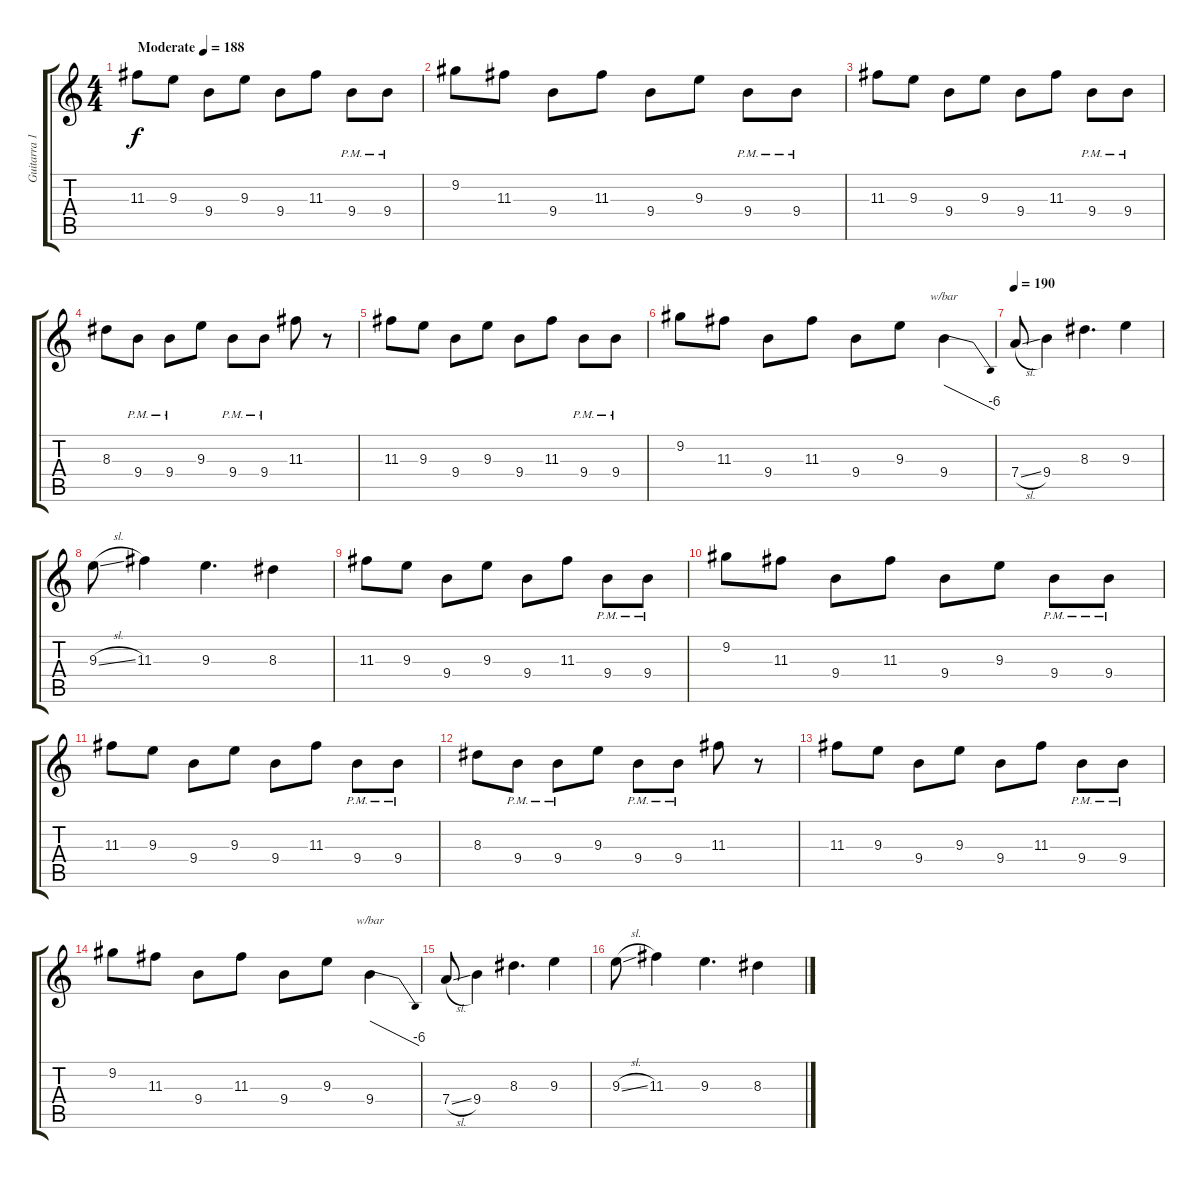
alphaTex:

\track ("Guitarra 1" "Guitarra 1") {instrument overdrivenguitar}
\staff {score tabs}
\tuning (E4 B3 G3 D3 A2 E2) {hide}
\ts (4 4)
\tempo (188 "Moderate")
\clef g2
\ks c
11.3.8{dy f instrument overdrivenguitar} 9.3.8 9.4.8 9.3.8 9.4.8 11.3.8 9.4{pm}.8 9.4{pm}.8 |
9.2.8 11.3.8 9.4.8 11.3.8 9.4.8 9.3.8 9.4{pm}.8 9.4{pm}.8 |
11.3.8 9.3.8 9.4.8 9.3.8 9.4.8 11.3.8 9.4{pm}.8 9.4{pm}.8 |
8.3.8 9.4{pm}.8 9.4{pm}.8 9.3.8 9.4{pm}.8 9.4{pm}.8 11.3.8 r.8 |
11.3.8 9.3.8 9.4.8 9.3.8 9.4.8 11.3.8 9.4{pm}.8 9.4{pm}.8 |
9.2.8 11.3.8 9.4.8 11.3.8 9.4.8 9.3.8 9.4.4{tbe (dive default 0 0 60 -24)} |
\tempo 190
7.4{sl}.8 9.4.4 8.3.4{d} 9.3.4 |
9.3{sl}.8 11.3.4 9.3.4{d} 8.3.4 |
11.3.8 9.3.8 9.4.8 9.3.8 9.4.8 11.3.8 9.4{pm}.8 9.4{pm}.8 |
9.2.8 11.3.8 9.4.8 11.3.8 9.4.8 9.3.8 9.4{pm}.8 9.4{pm}.8 |
11.3.8 9.3.8 9.4.8 9.3.8 9.4.8 11.3.8 9.4{pm}.8 9.4{pm}.8 |
8.3.8 9.4{pm}.8 9.4{pm}.8 9.3.8 9.4{pm}.8 9.4{pm}.8 11.3.8 r.8 |
11.3.8 9.3.8 9.4.8 9.3.8 9.4.8 11.3.8 9.4{pm}.8 9.4{pm}.8 |
9.2.8 11.3.8 9.4.8 11.3.8 9.4.8 9.3.8 9.4.4{tbe (dive default 0 0 60 -24)} |
7.4{sl}.8 9.4.4 8.3.4{d} 9.3.4 |
9.3{sl}.8 11.3.4 9.3.4{d} 8.3.4
